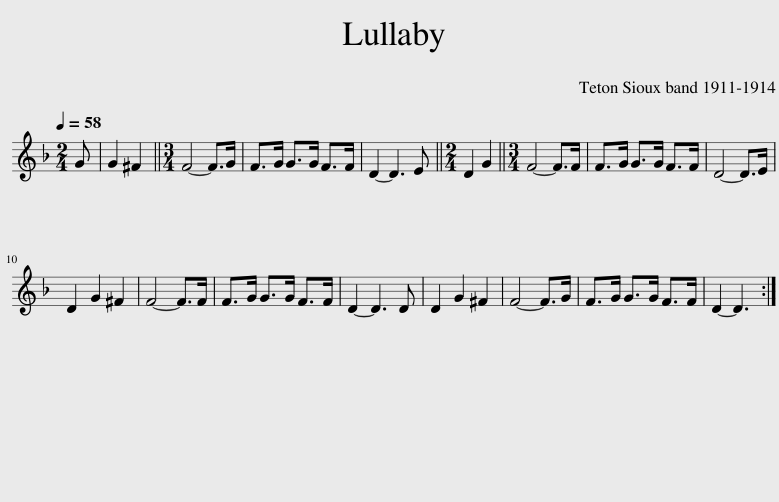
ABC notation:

X:1
L:1/8
Q:1/4=58
M:2/4
I:linebreak $
K:F
V:1 treble
V:1
 G | G2 ^F2 ||[M:3/4] F4- F>G | F>G G>G F>F | D2- D3 E || %5
[M:2/4] D2 G2 ||[M:3/4] F4- F>F | F>G G>G F>F | D4- D>E |$ D2 G2 ^F2 | %10
 F4- F>F | F>G G>G F>F | D2- D3 D | D2 G2 ^F2 | F4- F>G | %15
 F>G G>G F>F | D2- D3 :| %17
